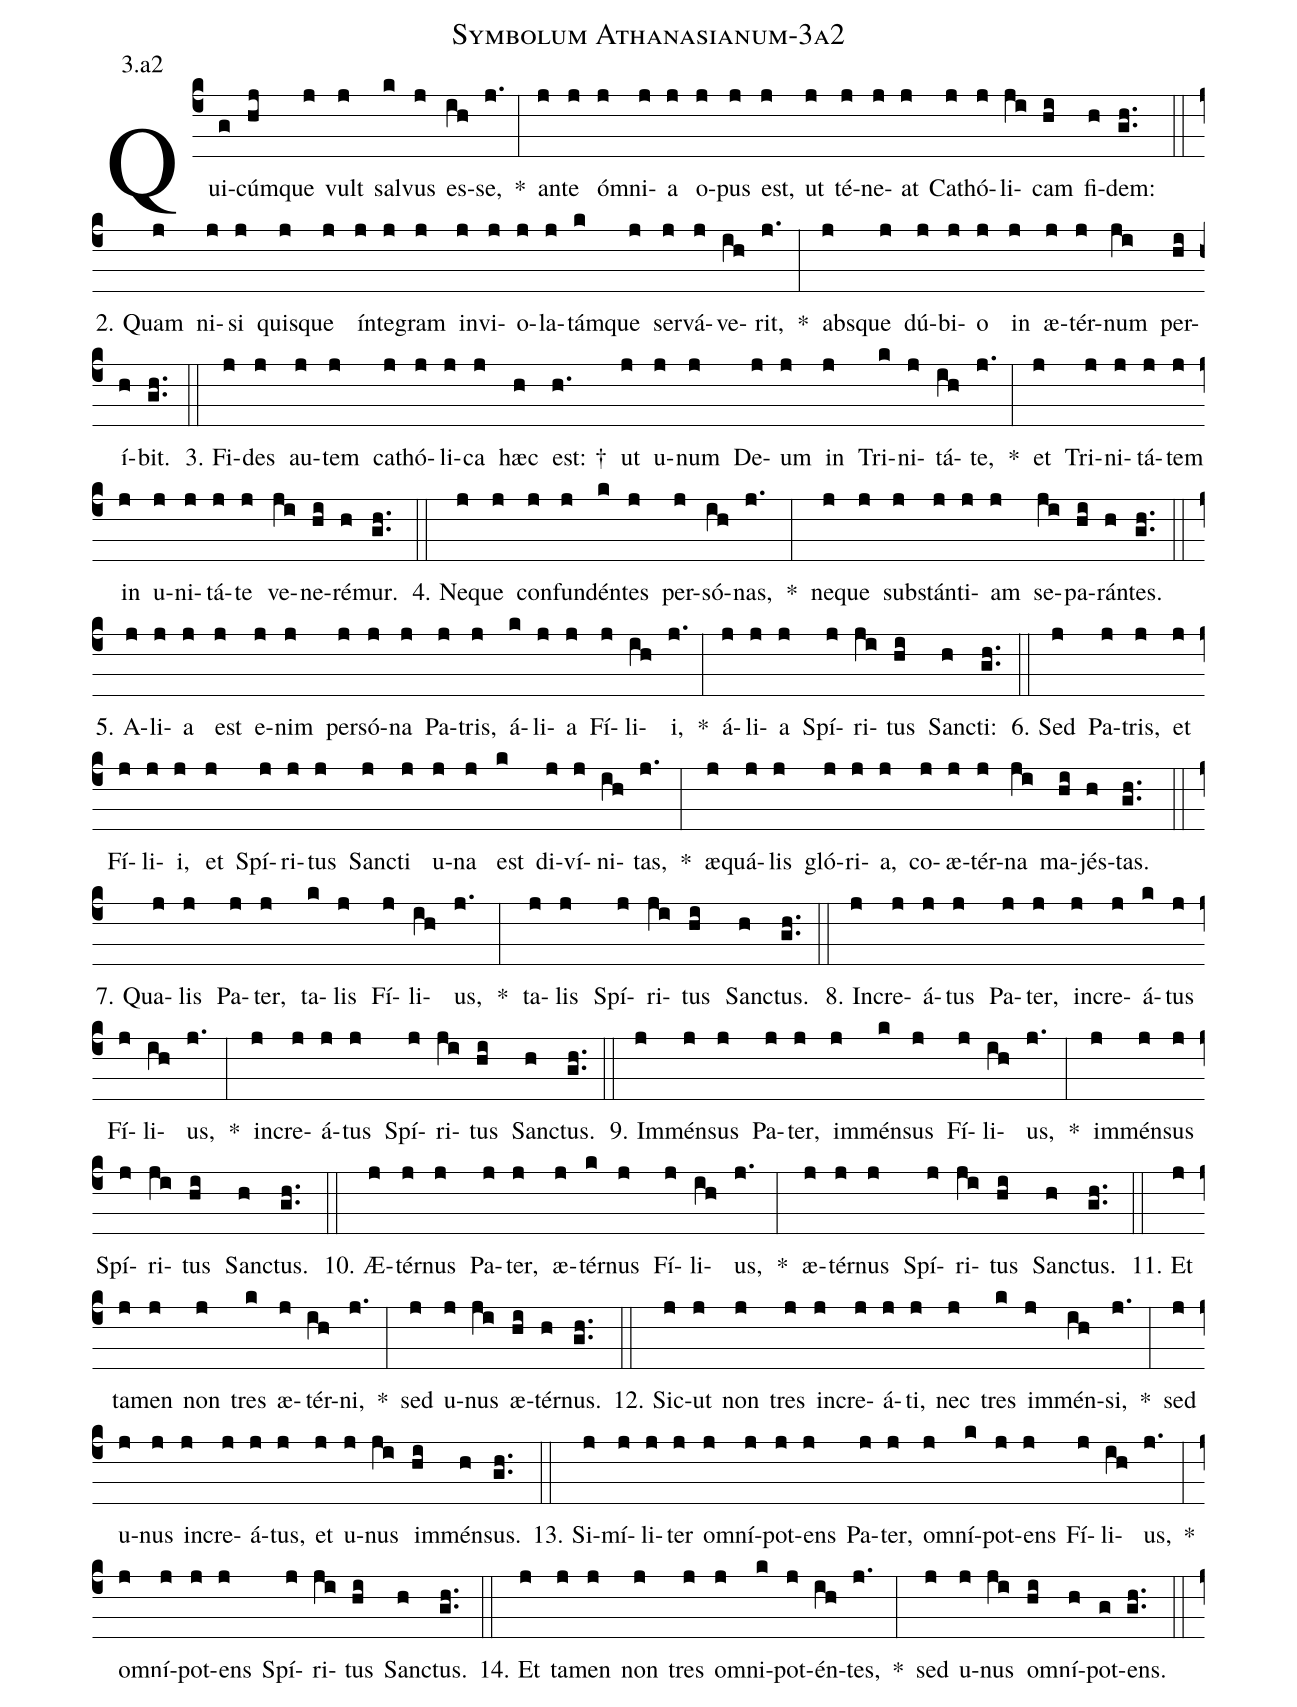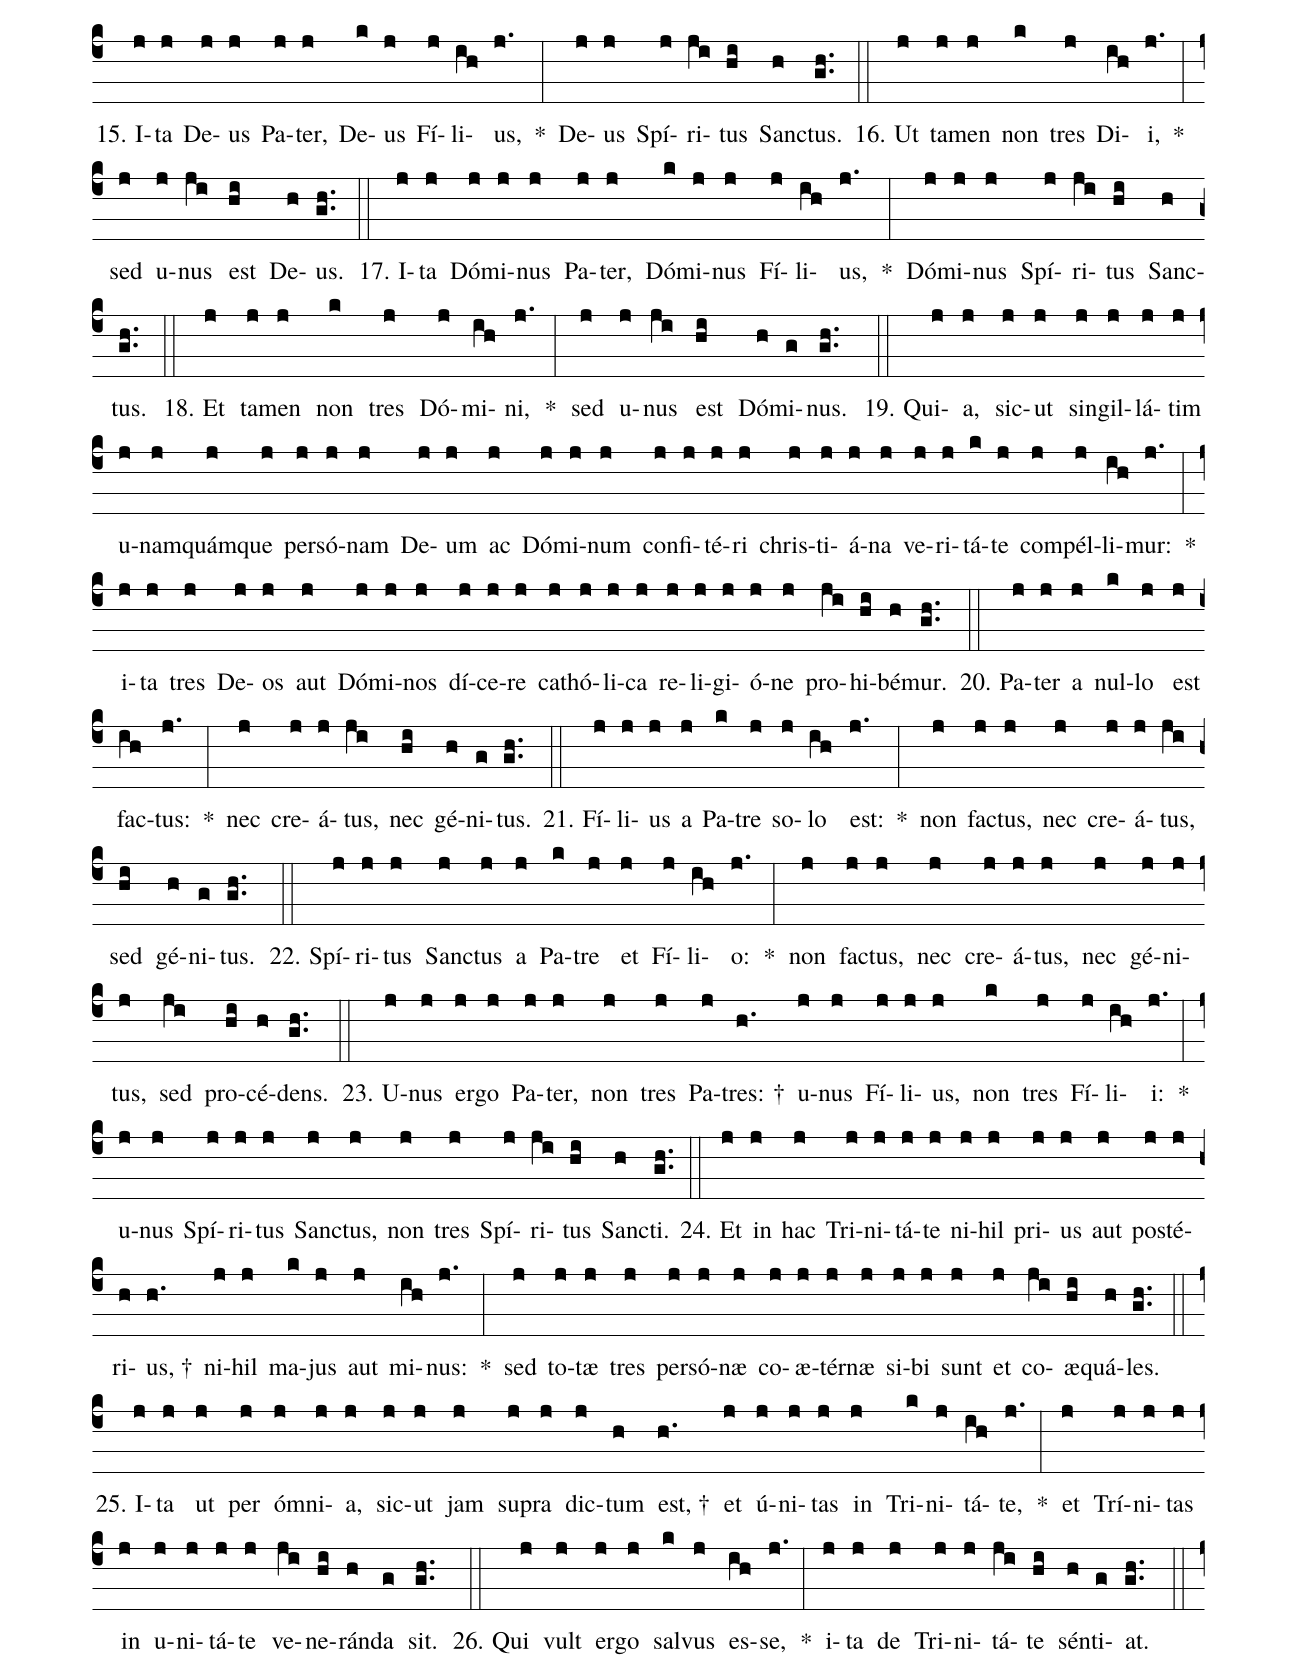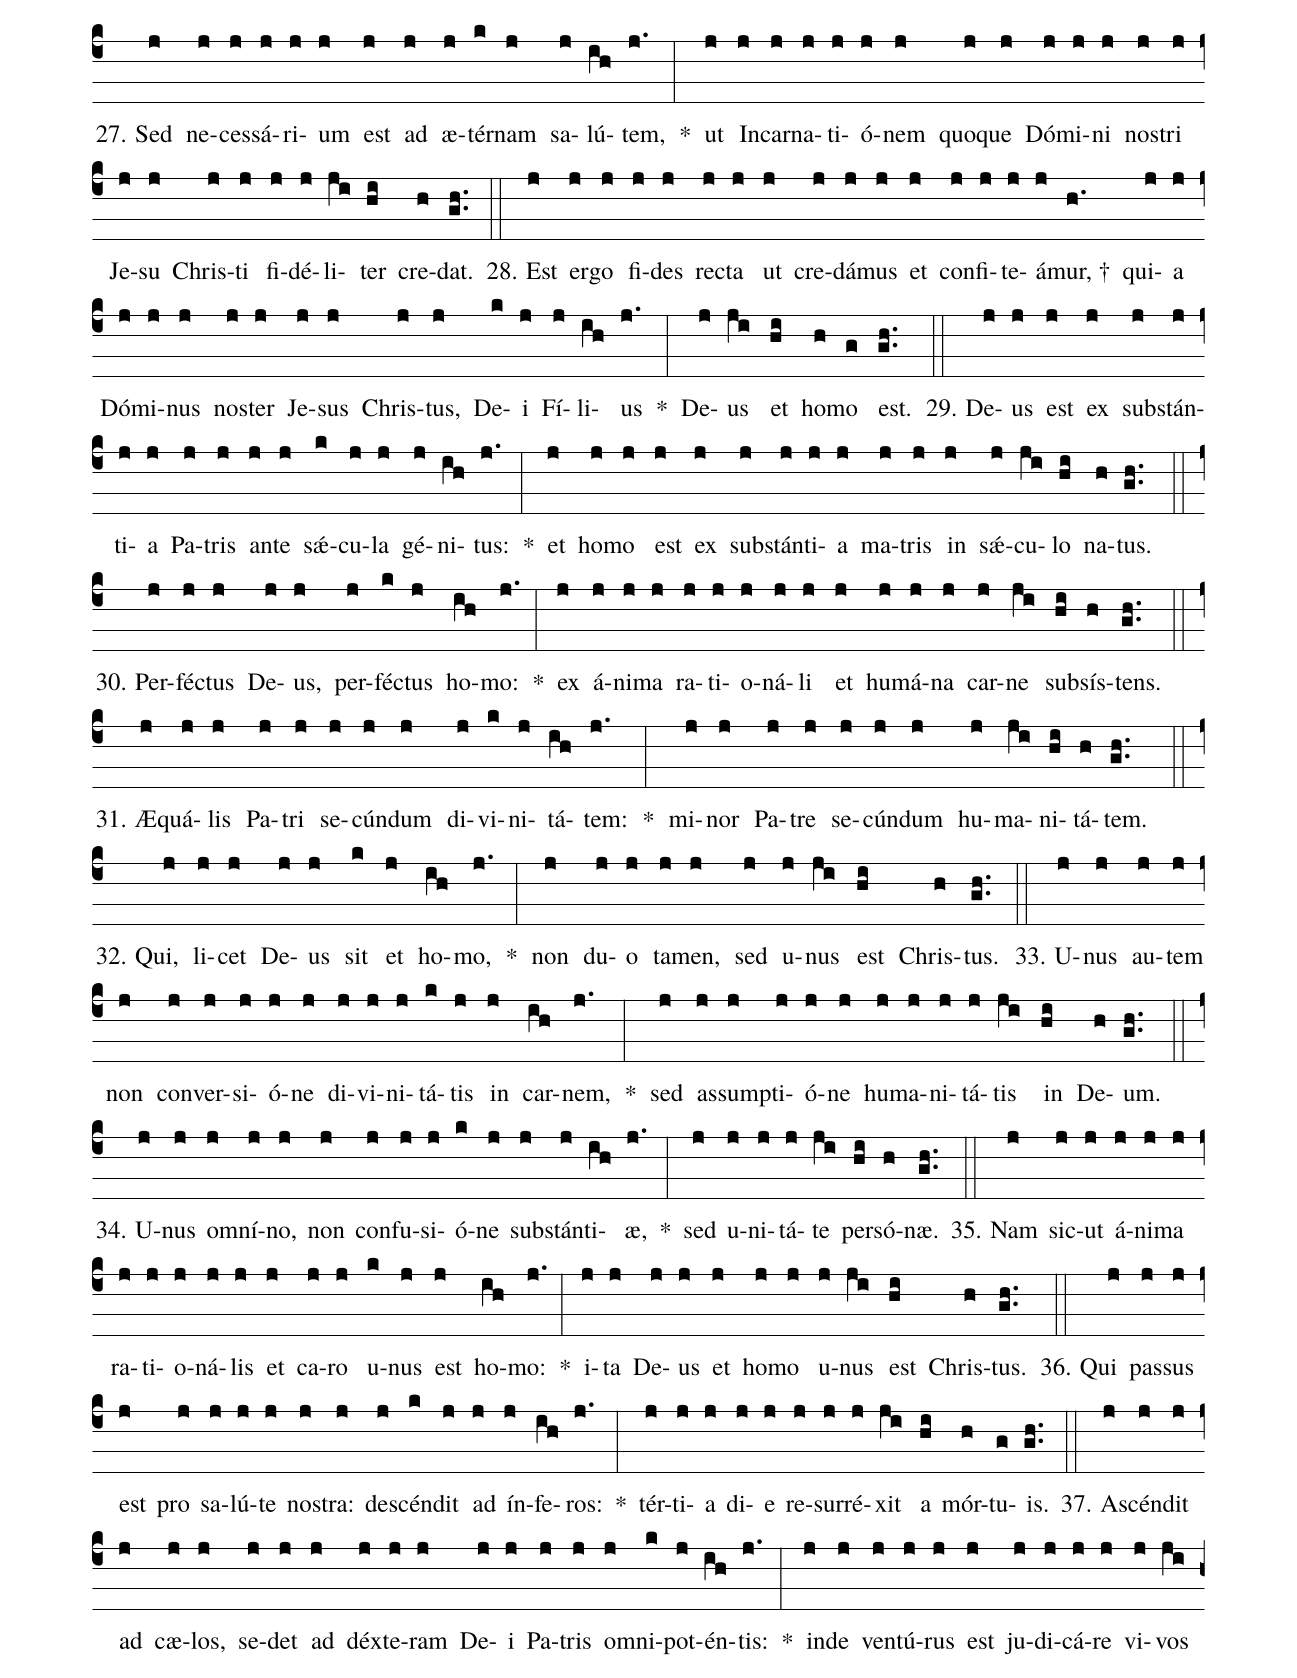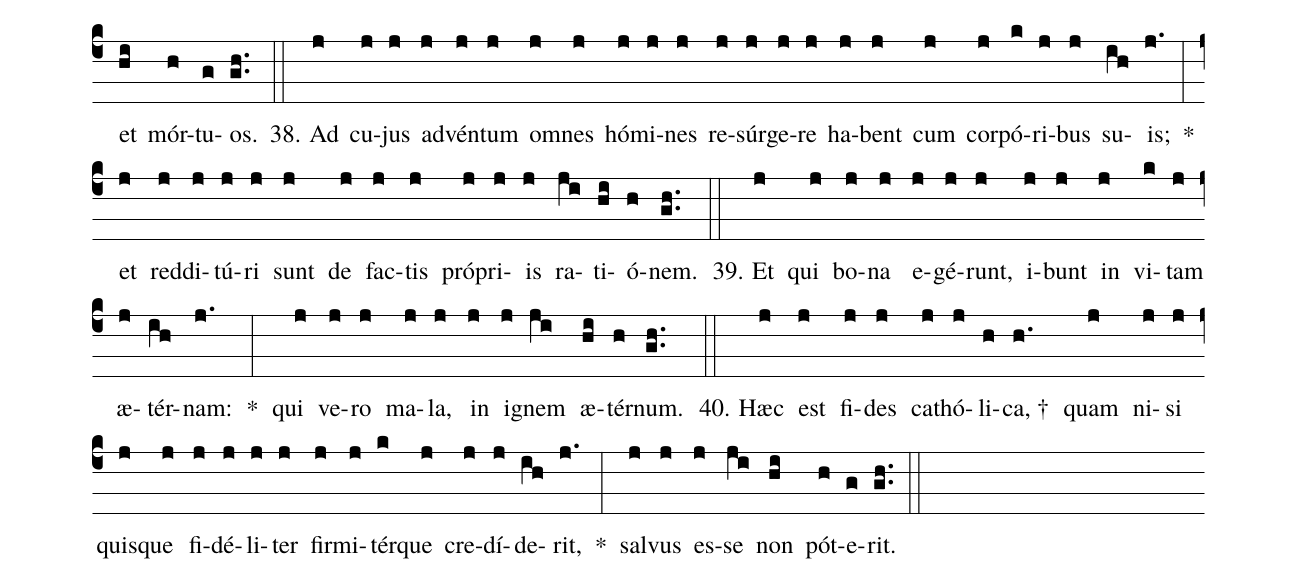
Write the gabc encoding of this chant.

name: Symbolum Athanasianum-3a2;
annotation: 3.a2;
%%
(c4)Qui(g)cúm(hj)que(j) vult(j) sal(k)vus(j) es(ih)se,(j.) *(:) an(j)te(j) óm(j)ni(j)a(j) o(j)pus(j) est,(j) ut(j) té(j)ne(j)at(j) Ca(j)thó(j)li(ji)cam(hi) fi(h)dem:(gh..) (::)
2. Quam(j) ni(j)si(j) quis(j)que(j) ín(j)te(j)gram(j) in(j)vi(j)o(j)la(j)tám(k)que(j) ser(j)vá(j)ve(ih)rit,(j.) *(:) abs(j)que(j) dú(j)bi(j)o(j) in(j) æ(j)tér(j)num(ji) per(hi)í(h)bit.(gh..) (::)
3. Fi(j)des(j) au(j)tem(j) ca(j)thó(j)li(j)ca(j) hæc(h) est: †(h.) ut(j) u(j)num(j) De(j)um(j) in(j) Tri(k)ni(j)tá(ih)te,(j.) *(:) et(j) Tri(j)ni(j)tá(j)tem(j) in(j) u(j)ni(j)tá(j)te(j) ve(ji)ne(hi)ré(h)mur.(gh..) (::)
4. Ne(j)que(j) con(j)fun(j)dén(k)tes(j) per(j)só(ih)nas,(j.) *(:) ne(j)que(j) sub(j)stán(j)ti(j)am(j) se(ji)pa(hi)rán(h)tes.(gh..) (::)
5. A(j)li(j)a(j) est(j) e(j)nim(j) per(j)só(j)na(j) Pa(j)tris,(j) á(k)li(j)a(j) Fí(j)li(ih)i,(j.) *(:) á(j)li(j)a(j) Spí(j)ri(ji)tus(hi) Sanc(h)ti:(gh..) (::)
6. Sed(j) Pa(j)tris,(j) et(j) Fí(j)li(j)i,(j) et(j) Spí(j)ri(j)tus(j) Sanc(j)ti(j) u(j)na(j) est(k) di(j)ví(j)ni(ih)tas,(j.) *(:) æ(j)quá(j)lis(j) gló(j)ri(j)a,(j) co(j)æ(j)tér(j)na(ji) ma(hi)jés(h)tas.(gh..) (::)
7. Qua(j)lis(j) Pa(j)ter,(j) ta(k)lis(j) Fí(j)li(ih)us,(j.) *(:) ta(j)lis(j) Spí(j)ri(ji)tus(hi) Sanc(h)tus.(gh..) (::)
8. In(j)cre(j)á(j)tus(j) Pa(j)ter,(j) in(j)cre(j)á(k)tus(j) Fí(j)li(ih)us,(j.) *(:) in(j)cre(j)á(j)tus(j) Spí(j)ri(ji)tus(hi) Sanc(h)tus.(gh..) (::)
9. Im(j)mén(j)sus(j) Pa(j)ter,(j) im(j)mén(k)sus(j) Fí(j)li(ih)us,(j.) *(:) im(j)mén(j)sus(j) Spí(j)ri(ji)tus(hi) Sanc(h)tus.(gh..) (::)
10. Æ(j)tér(j)nus(j) Pa(j)ter,(j) æ(j)tér(k)nus(j) Fí(j)li(ih)us,(j.) *(:) æ(j)tér(j)nus(j) Spí(j)ri(ji)tus(hi) Sanc(h)tus.(gh..) (::)
11. Et(j) ta(j)men(j) non(j) tres(k) æ(j)tér(ih)ni,(j.) *(:) sed(j) u(j)nus(ji) æ(hi)tér(h)nus.(gh..) (::)
12. Sic(j)ut(j) non(j) tres(j) in(j)cre(j)á(j)ti,(j) nec(j) tres(k) im(j)mén(ih)si,(j.) *(:) sed(j) u(j)nus(j) in(j)cre(j)á(j)tus,(j) et(j) u(j)nus(ji) im(hi)mén(h)sus.(gh..) (::)
13. Si(j)mí(j)li(j)ter(j) om(j)ní(j)pot(j)ens(j) Pa(j)ter,(j) om(j)ní(k)pot(j)ens(j) Fí(j)li(ih)us,(j.) *(:) om(j)ní(j)pot(j)ens(j) Spí(j)ri(ji)tus(hi) Sanc(h)tus.(gh..) (::)
14. Et(j) ta(j)men(j) non(j) tres(j) om(j)ni(k)pot(j)én(ih)tes,(j.) *(:) sed(j) u(j)nus(ji) om(hi)ní(h)pot(g)ens.(gh..) (::)
15. I(j)ta(j) De(j)us(j) Pa(j)ter,(j) De(k)us(j) Fí(j)li(ih)us,(j.) *(:) De(j)us(j) Spí(j)ri(ji)tus(hi) Sanc(h)tus.(gh..) (::)
16. Ut(j) ta(j)men(j) non(k) tres(j) Di(ih)i,(j.) *(:) sed(j) u(j)nus(ji) est(hi) De(h)us.(gh..) (::)
17. I(j)ta(j) Dó(j)mi(j)nus(j) Pa(j)ter,(j) Dó(k)mi(j)nus(j) Fí(j)li(ih)us,(j.) *(:) Dó(j)mi(j)nus(j) Spí(j)ri(ji)tus(hi) Sanc(h)tus.(gh..) (::)
18. Et(j) ta(j)men(j) non(k) tres(j) Dó(j)mi(ih)ni,(j.) *(:) sed(j) u(j)nus(ji) est(hi) Dó(h)mi(g)nus.(gh..) (::)
19. Qui(j)a,(j) sic(j)ut(j) sin(j)gil(j)lá(j)tim(j) u(j)nam(j)quám(j)que(j) per(j)só(j)nam(j) De(j)um(j) ac(j) Dó(j)mi(j)num(j) con(j)fi(j)té(j)ri(j) chris(j)ti(j)á(j)na(j) ve(j)ri(j)tá(k)te(j) com(j)pél(j)li(ih)mur:(j.) *(:) i(j)ta(j) tres(j) De(j)os(j) aut(j) Dó(j)mi(j)nos(j) dí(j)ce(j)re(j) ca(j)thó(j)li(j)ca(j) re(j)li(j)gi(j)ó(j)ne(j) pro(ji)hi(hi)bé(h)mur.(gh..) (::)
20. Pa(j)ter(j) a(j) nul(k)lo(j) est(j) fac(ih)tus:(j.) *(:) nec(j) cre(j)á(j)tus,(ji) nec(hi) gé(h)ni(g)tus.(gh..) (::)
21. Fí(j)li(j)us(j) a(j) Pa(k)tre(j) so(j)lo(ih) est:(j.) *(:) non(j) fac(j)tus,(j) nec(j) cre(j)á(j)tus,(ji) sed(hi) gé(h)ni(g)tus.(gh..) (::)
22. Spí(j)ri(j)tus(j) Sanc(j)tus(j) a(j) Pa(k)tre(j) et(j) Fí(j)li(ih)o:(j.) *(:) non(j) fac(j)tus,(j) nec(j) cre(j)á(j)tus,(j) nec(j) gé(j)ni(j)tus,(j) sed(ji) pro(hi)cé(h)dens.(gh..) (::)
23. U(j)nus(j) er(j)go(j) Pa(j)ter,(j) non(j) tres(j) Pa(j)tres: †(h.) u(j)nus(j) Fí(j)li(j)us,(j) non(k) tres(j) Fí(j)li(ih)i:(j.) *(:) u(j)nus(j) Spí(j)ri(j)tus(j) Sanc(j)tus,(j) non(j) tres(j) Spí(j)ri(ji)tus(hi) Sanc(h)ti.(gh..) (::)
24. Et(j) in(j) hac(j) Tri(j)ni(j)tá(j)te(j) ni(j)hil(j) pri(j)us(j) aut(j) post(j)é(j)ri(h)us, †(h.) ni(j)hil(j) ma(k)jus(j) aut(j) mi(ih)nus:(j.) *(:) sed(j) to(j)tæ(j) tres(j) per(j)só(j)næ(j) co(j)æ(j)tér(j)næ(j) si(j)bi(j) sunt(j) et(j) co(ji)æ(hi)quá(h)les.(gh..) (::)
25. I(j)ta(j) ut(j) per(j) óm(j)ni(j)a,(j) sic(j)ut(j) jam(j) su(j)pra(j) dic(j)tum(h) est, †(h.) et(j) ú(j)ni(j)tas(j) in(j) Tri(k)ni(j)tá(ih)te,(j.) *(:) et(j) Trí(j)ni(j)tas(j) in(j) u(j)ni(j)tá(j)te(j) ve(ji)ne(hi)rán(h)da(g) sit.(gh..) (::)
26. Qui(j) vult(j) er(j)go(j) sal(k)vus(j) es(ih)se,(j.) *(:) i(j)ta(j) de(j) Tri(j)ni(j)tá(ji)te(hi) sén(h)ti(g)at.(gh..) (::)
27. Sed(j) ne(j)ces(j)sá(j)ri(j)um(j) est(j) ad(j) æ(j)tér(k)nam(j) sa(j)lú(ih)tem,(j.) *(:) ut(j) In(j)car(j)na(j)ti(j)ó(j)nem(j) quo(j)que(j) Dó(j)mi(j)ni(j) nos(j)tri(j) Je(j)su(j) Chris(j)ti(j) fi(j)dé(j)li(ji)ter(hi) cre(h)dat.(gh..) (::)
28. Est(j) er(j)go(j) fi(j)des(j) rec(j)ta(j) ut(j) cre(j)dá(j)mus(j) et(j) con(j)fi(j)te(j)á(j)mur, †(h.) qui(j)a(j) Dó(j)mi(j)nus(j) nos(j)ter(j) Je(j)sus(j) Chris(j)tus,(j) De(k)i(j) Fí(j)li(ih)us(j.) *(:) De(j)us(ji) et(hi) ho(h)mo(g) est.(gh..) (::)
29. De(j)us(j) est(j) ex(j) sub(j)stán(j)ti(j)a(j) Pa(j)tris(j) an(j)te(j) sǽ(k)cu(j)la(j) gé(j)ni(ih)tus:(j.) *(:) et(j) ho(j)mo(j) est(j) ex(j) sub(j)stán(j)ti(j)a(j) ma(j)tris(j) in(j) sǽ(j)cu(ji)lo(hi) na(h)tus.(gh..) (::)
30. Per(j)féc(j)tus(j) De(j)us,(j) per(j)féc(k)tus(j) ho(ih)mo:(j.) *(:) ex(j) á(j)ni(j)ma(j) ra(j)ti(j)o(j)ná(j)li(j) et(j) hu(j)má(j)na(j) car(j)ne(ji) sub(hi)sís(h)tens.(gh..) (::)
31. Æ(j)quá(j)lis(j) Pa(j)tri(j) se(j)cún(j)dum(j) di(j)vi(k)ni(j)tá(ih)tem:(j.) *(:) mi(j)nor(j) Pa(j)tre(j) se(j)cún(j)dum(j) hu(j)ma(ji)ni(hi)tá(h)tem.(gh..) (::)
32. Qui,(j) li(j)cet(j) De(j)us(j) sit(k) et(j) ho(ih)mo,(j.) *(:) non(j) du(j)o(j) ta(j)men,(j) sed(j) u(j)nus(ji) est(hi) Chris(h)tus.(gh..) (::)
33. U(j)nus(j) au(j)tem(j) non(j) con(j)ver(j)si(j)ó(j)ne(j) di(j)vi(j)ni(j)tá(k)tis(j) in(j) car(ih)nem,(j.) *(:) sed(j) as(j)sump(j)ti(j)ó(j)ne(j) hu(j)ma(j)ni(j)tá(j)tis(ji) in(hi) De(h)um.(gh..) (::)
34. U(j)nus(j) om(j)ní(j)no,(j) non(j) con(j)fu(j)si(j)ó(k)ne(j) sub(j)stán(j)ti(ih)æ,(j.) *(:) sed(j) u(j)ni(j)tá(j)te(ji) per(hi)só(h)næ.(gh..) (::)
35. Nam(j) sic(j)ut(j) á(j)ni(j)ma(j) ra(j)ti(j)o(j)ná(j)lis(j) et(j) ca(j)ro(j) u(k)nus(j) est(j) ho(ih)mo:(j.) *(:) i(j)ta(j) De(j)us(j) et(j) ho(j)mo(j) u(j)nus(ji) est(hi) Chris(h)tus.(gh..) (::)
36. Qui(j) pas(j)sus(j) est(j) pro(j) sa(j)lú(j)te(j) nos(j)tra:(j) de(j)scén(k)dit(j) ad(j) ín(j)fe(ih)ros:(j.) *(:) tér(j)ti(j)a(j) di(j)e(j) re(j)sur(j)ré(j)xit(ji) a(hi) mór(h)tu(g)is.(gh..) (::)
37. A(j)scén(j)dit(j) ad(j) cæ(j)los,(j) se(j)det(j) ad(j) déx(j)te(j)ram(j) De(j)i(j) Pa(j)tris(j) om(j)ni(k)pot(j)én(ih)tis:(j.) *(:) in(j)de(j) ven(j)tú(j)rus(j) est(j) ju(j)di(j)cá(j)re(j) vi(j)vos(ji) et(hi) mór(h)tu(g)os.(gh..) (::)
38. Ad(j) cu(j)jus(j) ad(j)vén(j)tum(j) om(j)nes(j) hó(j)mi(j)nes(j) re(j)súr(j)ge(j)re(j) ha(j)bent(j) cum(j) cor(j)pó(k)ri(j)bus(j) su(ih)is;(j.) *(:) et(j) red(j)di(j)tú(j)ri(j) sunt(j) de(j) fac(j)tis(j) pró(j)pri(j)is(j) ra(ji)ti(hi)ó(h)nem.(gh..) (::)
39. Et(j) qui(j) bo(j)na(j) e(j)gé(j)runt,(j) i(j)bunt(j) in(j) vi(k)tam(j) æ(j)tér(ih)nam:(j.) *(:) qui(j) ve(j)ro(j) ma(j)la,(j) in(j) i(j)gnem(ji) æ(hi)tér(h)num.(gh..) (::)
40. Hæc(j) est(j) fi(j)des(j) ca(j)thó(j)li(h)ca, †(h.) quam(j) ni(j)si(j) quis(j)que(j) fi(j)dé(j)li(j)ter(j) fir(j)mi(j)tér(k)que(j) cre(j)dí(j)de(ih)rit,(j.) *(:) sal(j)vus(j) es(j)se(ji) non(hi) pót(h)e(g)rit.(gh..) (::)
